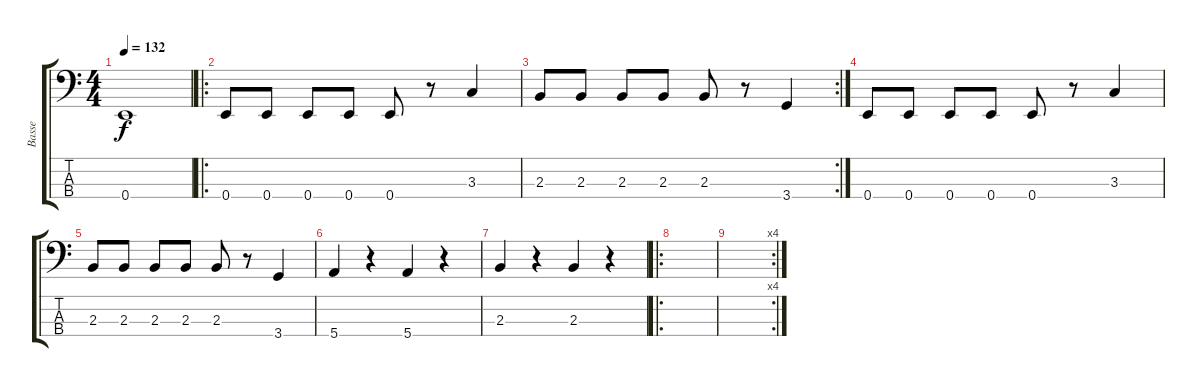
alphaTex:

\track ("Basse" "Basse") {instrument electricbasspick}
\staff {score tabs}
\tuning (G2 D2 A1 E1) {hide}
\ts (4 4)
\tempo 132
\clef f4
\ks c
0.4.1{dy f} |
\ro
0.4.8 0.4.8 0.4.8 0.4.8 0.4.8 r.8 3.3.4 |
\rc 2
2.3.8 2.3.8 2.3.8 2.3.8 2.3.8 r.8 3.4.4 |
0.4.8 0.4.8 0.4.8 0.4.8 0.4.8 r.8 3.3.4 |
2.3.8 2.3.8 2.3.8 2.3.8 2.3.8 r.8 3.4.4 |
5.4.4 r.4 5.4.4 r.4 |
2.3.4 r.4 2.3.4 r.4 |
\ro
|
\rc 4
